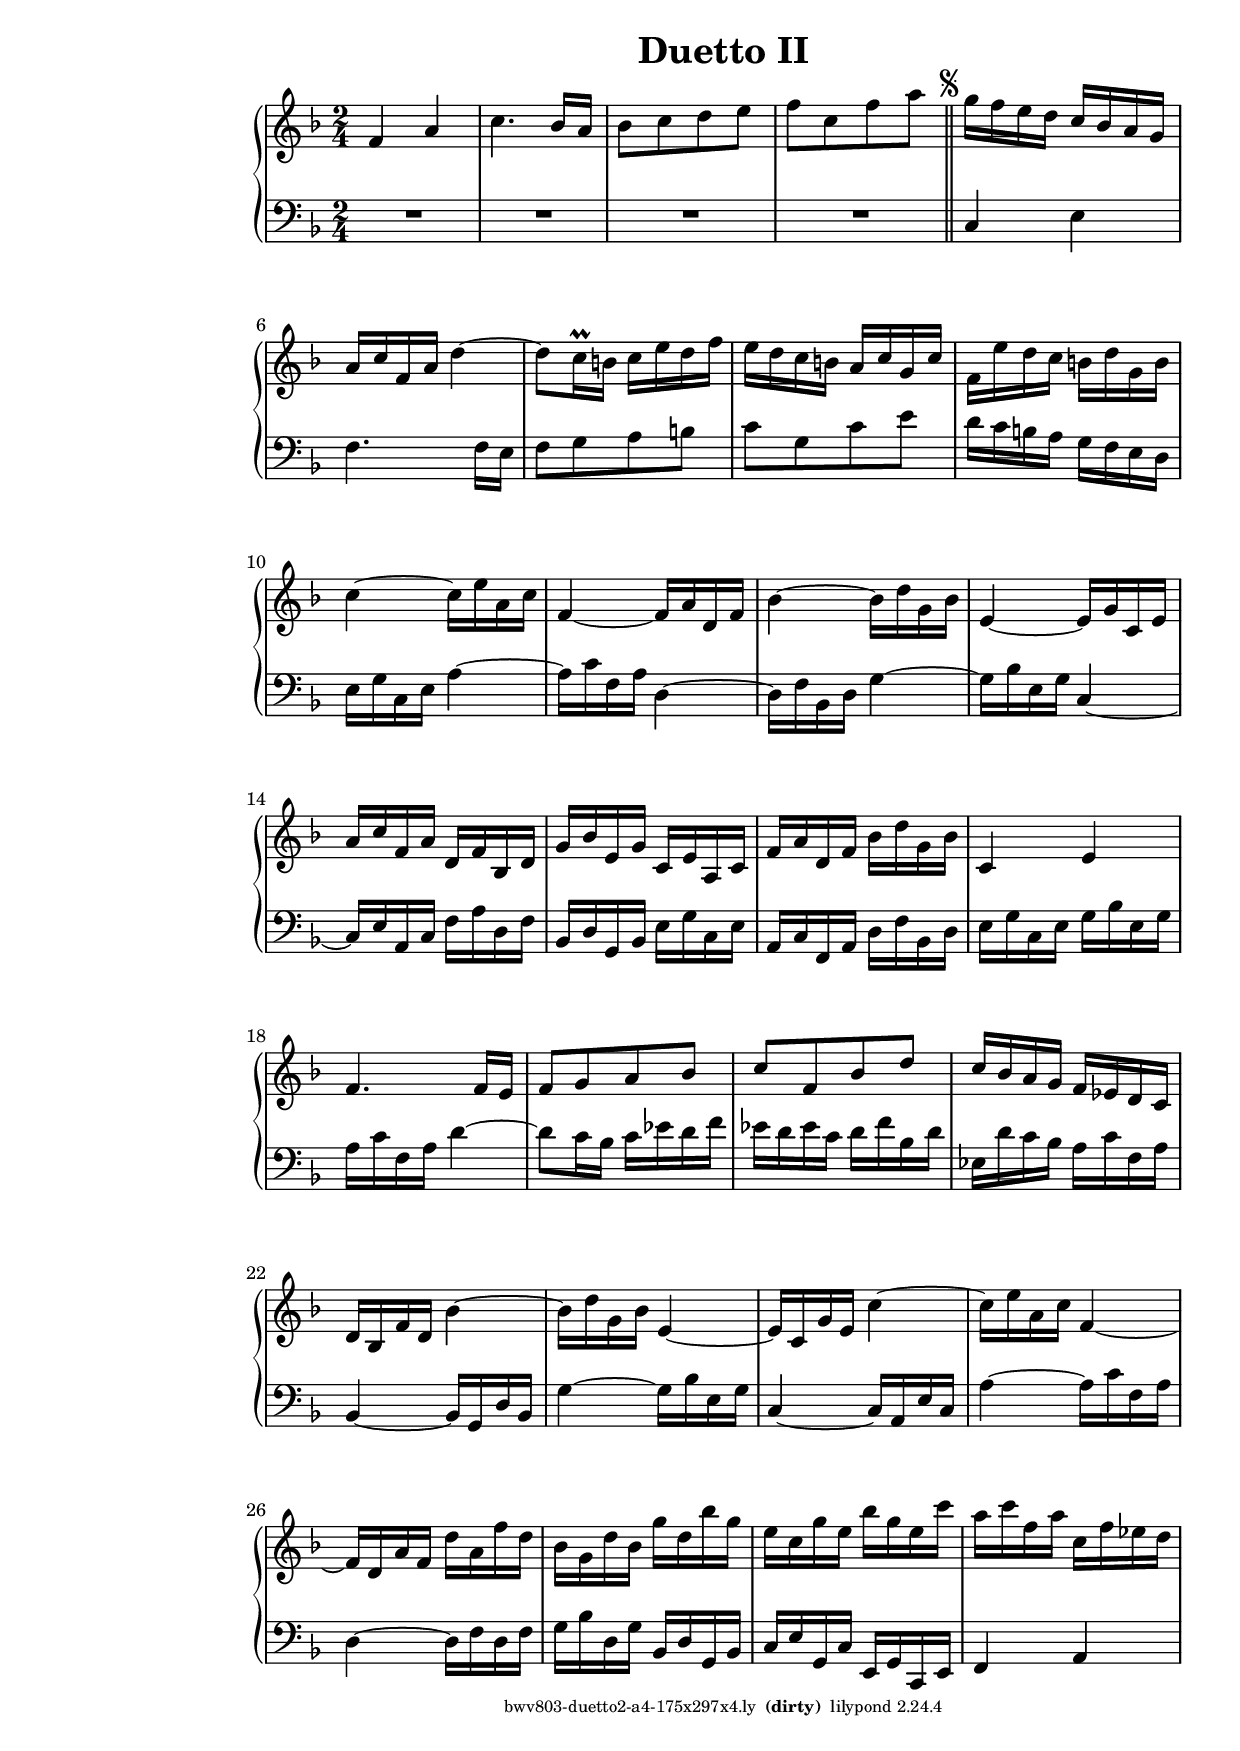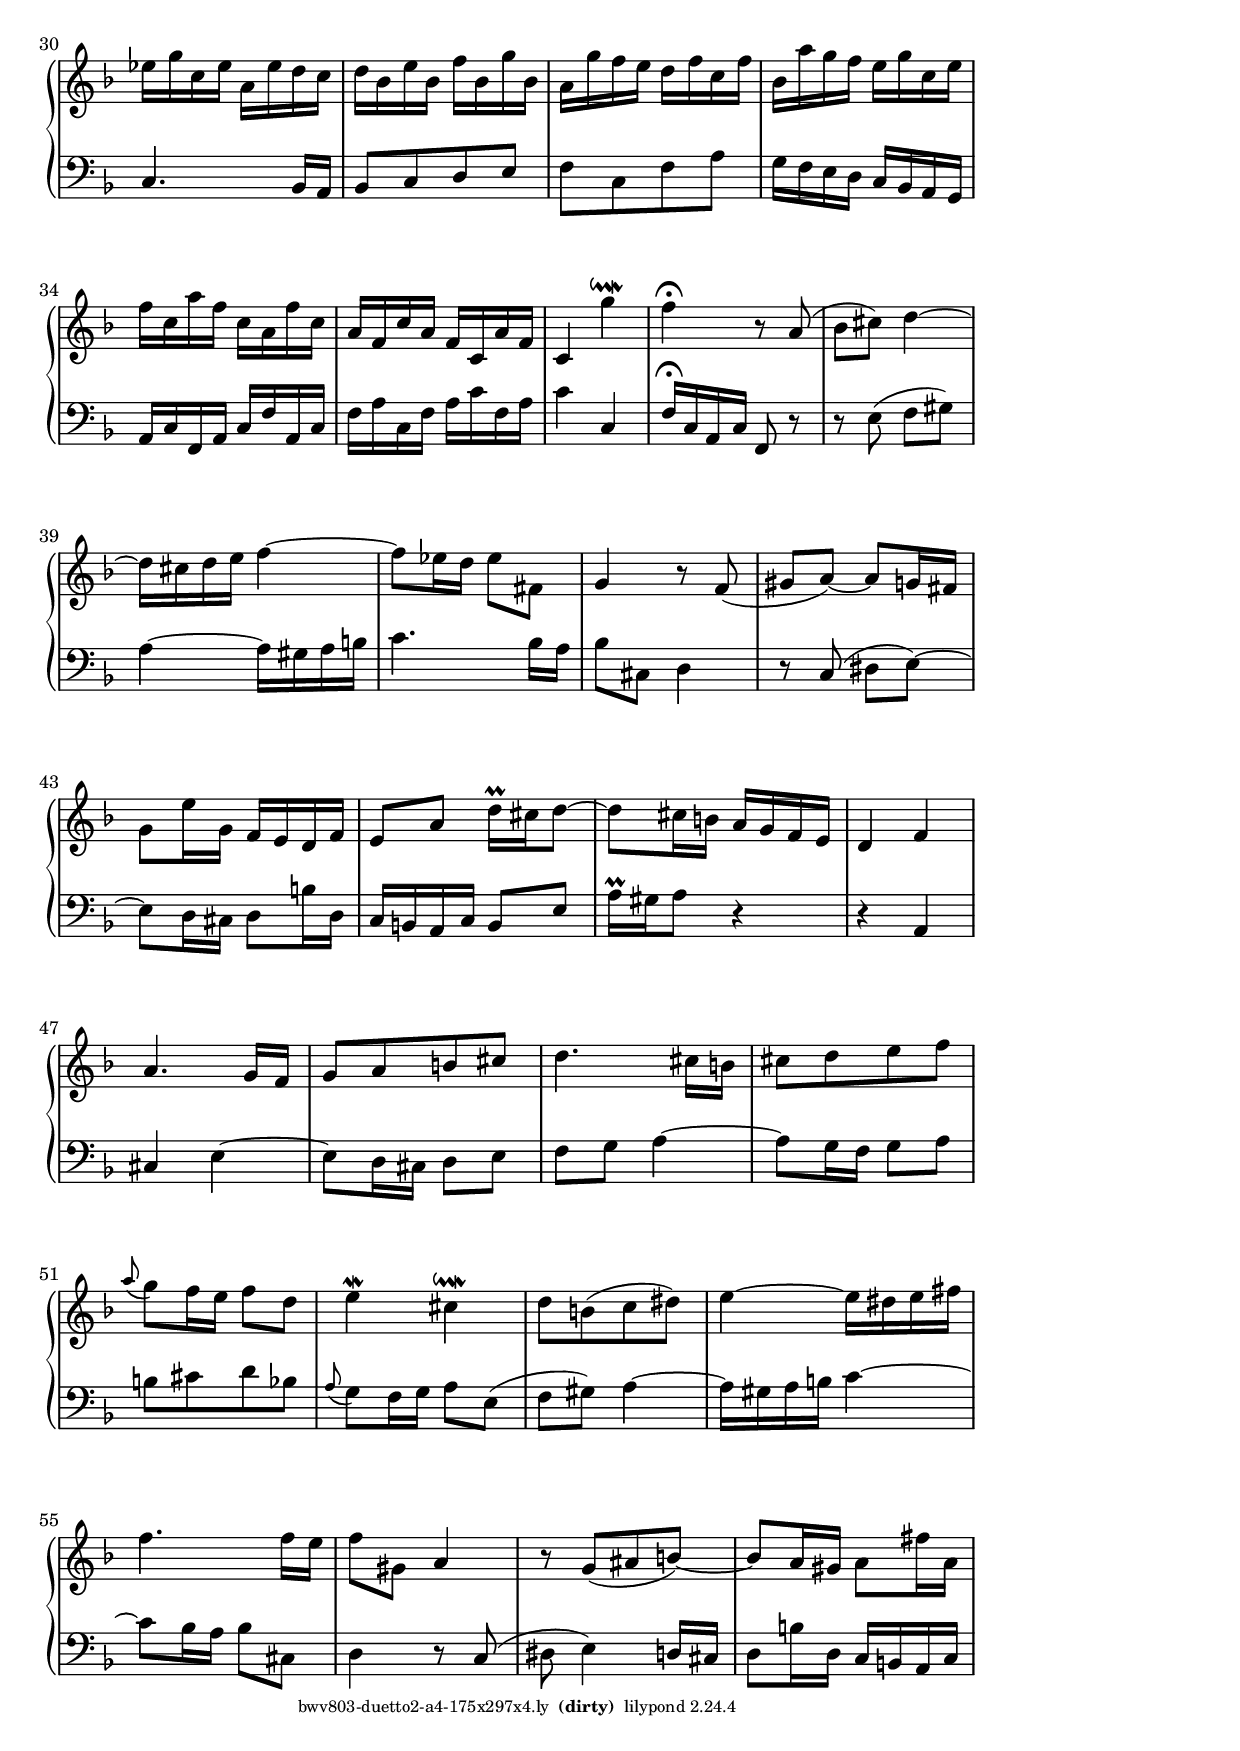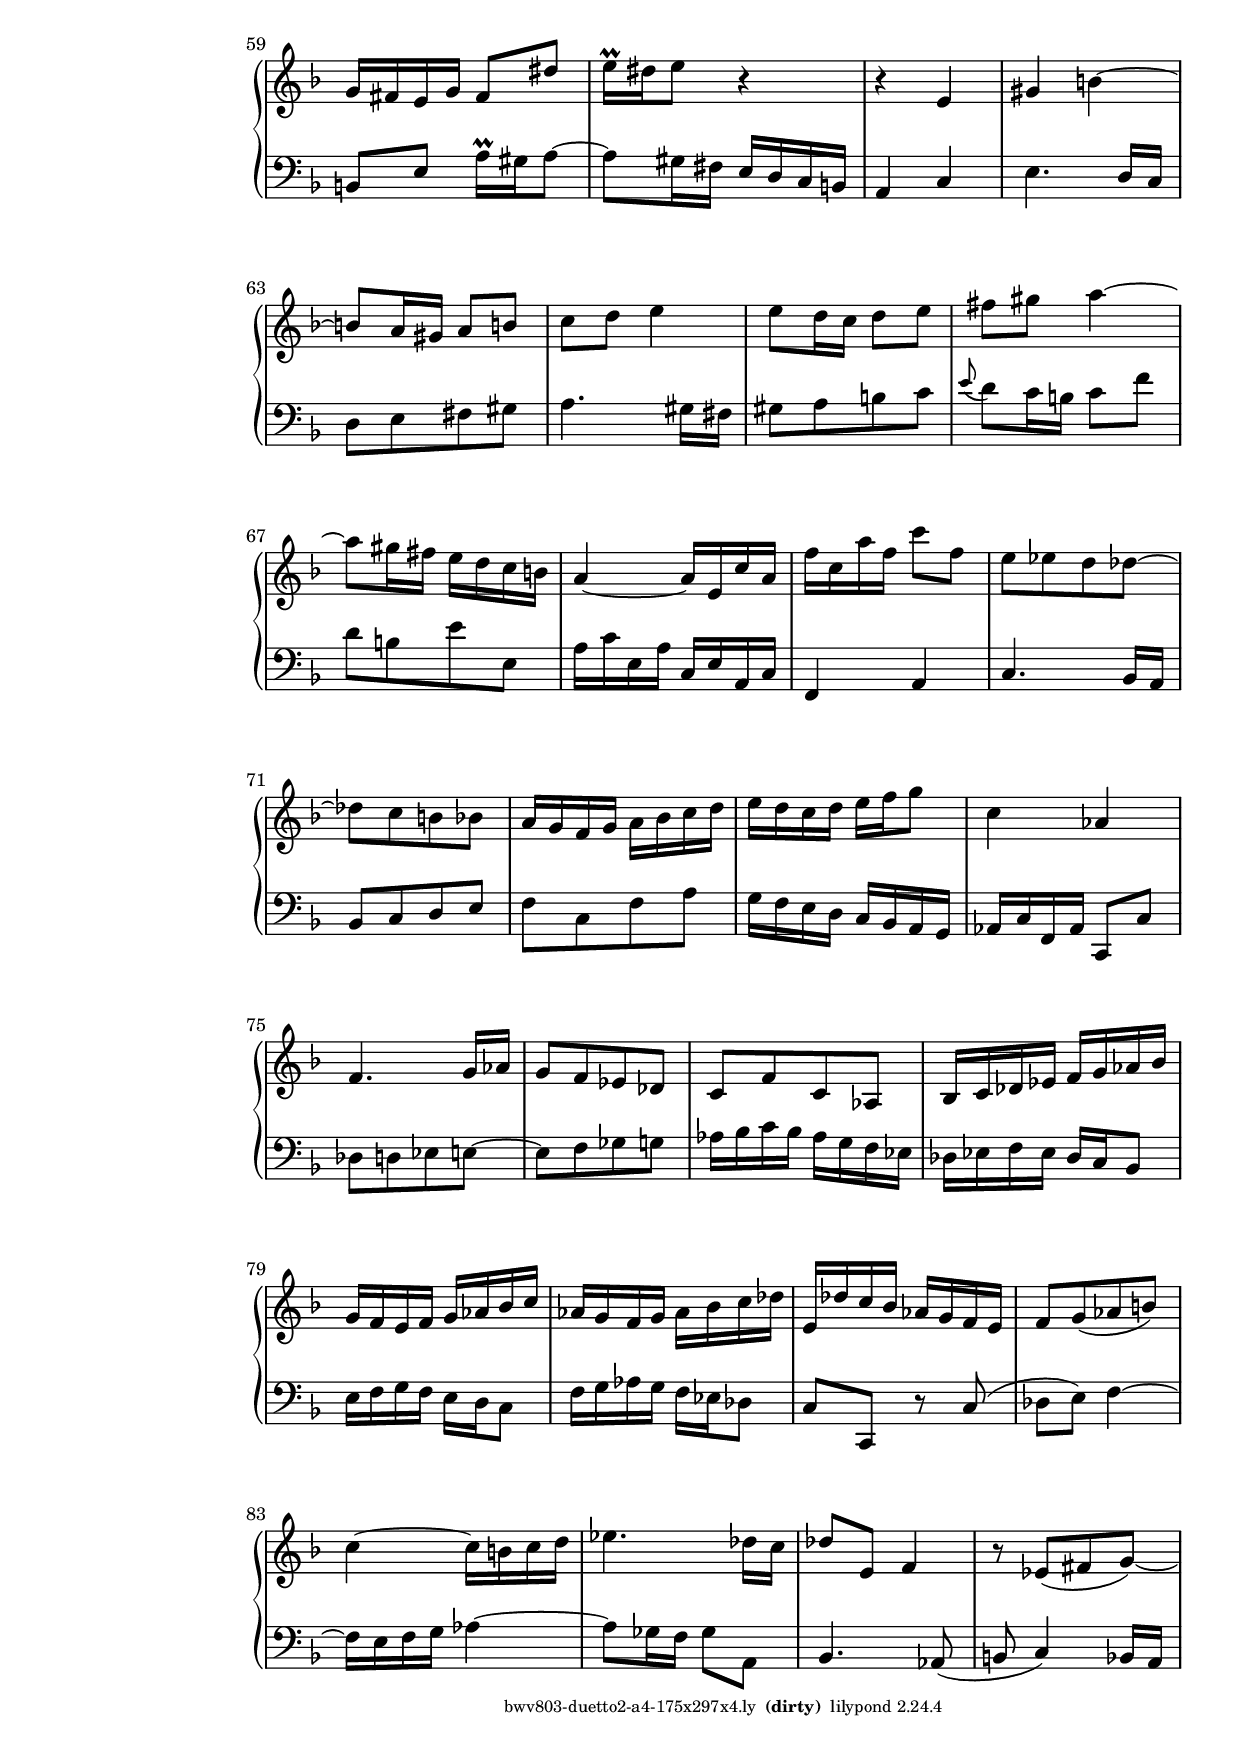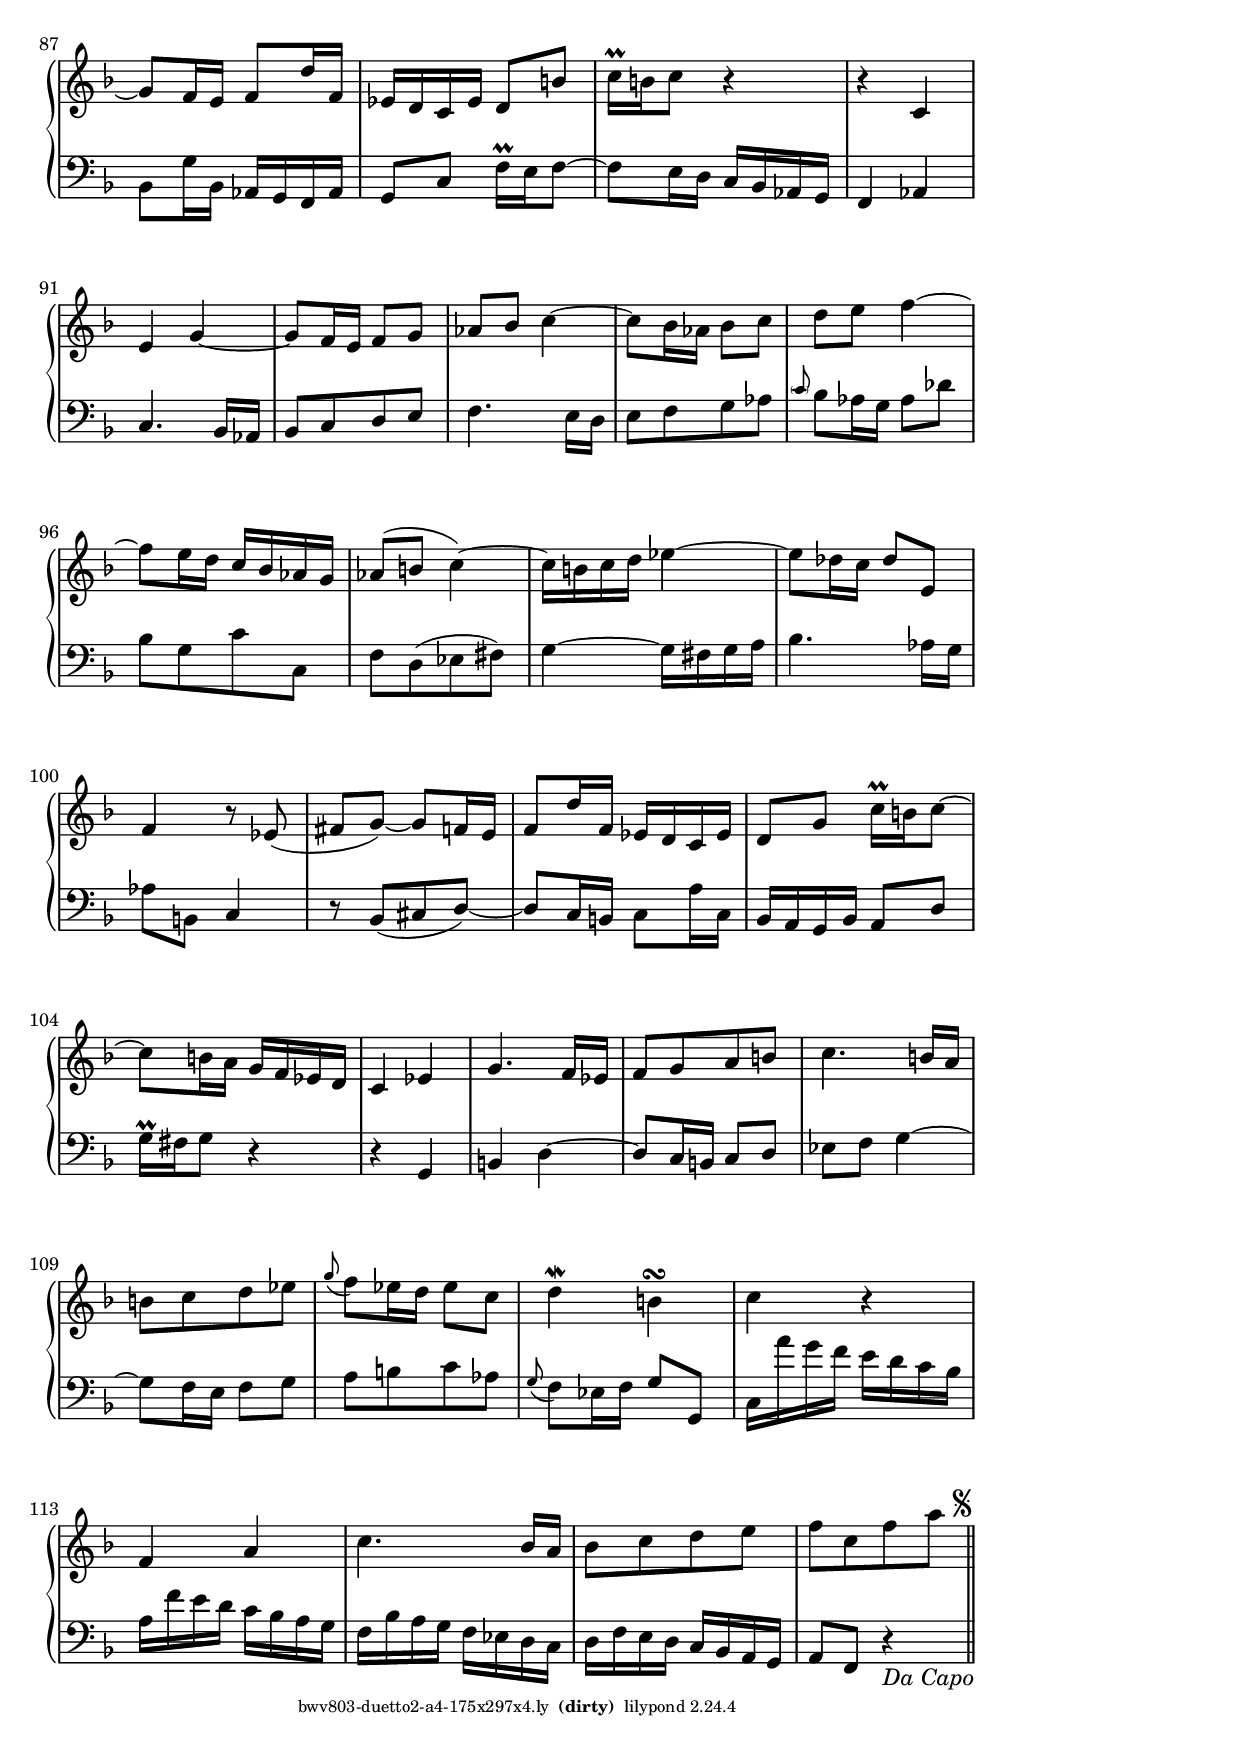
\version "2.18.2"

\include "../../include/general.ily"
\include "../../include/a4-175x297.ily"

breaks = {}

#(set-global-staff-size 20.0)
\version "2.18.2"

\header {
  title = "Duetto II"
}

global = {
  \key f \major
  \time 2/4
}

right = \relative c' {
  \global

  f4 a
  c4. bes16 a
  bes8[ c d e]
  f[ c f a] \bar "||" 
  \mark \markup { \small \musicglyph #"scripts.segno" }
  g16 f e d c bes a g
  a c f, a d4 ~
  
  d8 c16-\prall b c e d f
  e d c b a c g c
  f, e' d c b d g, b
  c4 ~ c16 e a, c
  f,4 ~
  f16 a d, f
  
  bes4 ~ bes16 d g, bes
  e,4 ~ e16 g c, e
  a c f, a d, f bes, d
  g bes e, g c, e a, c
  f a d, f bes d g, bes
  
  c,4 e
  f4. f16 e
  f8[ g a bes]
  c[ f, bes d]
  c16 bes a g f ees d c
  
  d bes f' d bes'4 ~
  bes16 d g, bes e,4 ~
  e16 c g' e c'4 ~
  c16 e a, c f,4 ~
  f16 d a' f d' a f' d
  
  bes g d' bes g' d bes' g
  e c g' e bes' g e c'
  a c f, a c, f ees d
  ees g c, ees a, ees' d c
  d bes e bes f' bes, g' bes,
  
  a g' f e d f c f
  bes, a' g f e g c, e
  f c a' f c a f' c
  a f c' a f c a' f
  c4 g''-\downmordent
  f-\fermata r8 a,(
  
  bes cis) d4 ~
  d16 cis d e f4 ~
  f8 ees16 d ees8 fis,
  g4 r8 f(
  gis a) ~
  a g16 fis
  g8 e'16 g, f e d f
  
  e8 a d16-\prall cis d8 ~
  d cis16 b a g f e
  d4 f
  a4. g16 f
  g8[ a b cis]
  d4. cis16 b
  
  cis8[ d e f] 
  \appoggiatura a8 g f16 e f8 d
  e4-\mordent cis-\downmordent
  d8[ b( c dis])
  e4 ~ e16 dis e fis
  f4. f16 e
 
  f8 gis, a4
  r8 g[( ais b]) ~
  b a16 gis a8 fis'16 a,
  g fis e g fis8 dis'
  e16-\prall dis e8 r4
  r e,
 
  gis b ~
  b8 a16 gis a8 b
  c d e4
  e8 d16 c d8 e
  fis gis a4 ~
  a8 gis16 fis e d c b
 
  a4 ~ a16 e c' a
  f' c a' f c'8 f,
  e[ ees d des] ~
  des[ c b bes]
  a16 g f g a bes c d
 
  e d c d e f g8
  c,4 aes
  f4. g16 aes
  g8[ f ees des]
  c[ f c aes]
 
  bes16 c des ees f g aes bes
  g f e f g aes bes c
  aes g f g aes bes c des
  e, des' c bes aes g f e
  f8[ g( aes b])
 
  c4 ~ c16 b c d
  ees4. des16 c
  des8 e, f4
  r8 ees[( fis g]) ~
  g f16 e f8 d'16 f,
 
  ees d c ees d8 b'
  c16-\prall b c8 r4
  r c,
  e g ~
  g8 f16 e f8 g
  aes bes c4 ~
 
  c8 bes16 aes bes8 c
  d e f4 ~
  f8 e16 d c bes aes g
  aes8( b c4) ~
  c16 b c d ees4 ~
  ees8 des16 c des8 e,
  
  f4 r8 ees(
  fis g) ~ g f16 e
  f8 d'16 f, ees d c ees
  d8 g c16-\prall b c8 ~
  c b16 a g f ees d
  c4 ees
  
  g4. f16 ees
  f8[ g a b]
  c4. b16 a
  b8[ c d ees]
  \appoggiatura g f ees16 d ees8 c
  d4-\mordent b-\turn
  
  c r
  f, a
  c4. bes16 a
  bes8[ c d e]
  f[ c f a] 
  \bar "||"
  %\mark \markup { \small \musicglyph #"scripts.segno" }
}

left = \relative c {
  \global
  
  R2*4
  c4 e
  
  f4. f16 e
  f8[ g a b]
  c[ g c e]
  d16 c b a g f e d
  e g c, e a4 ~
  a16 c f, a d,4 ~
  
  d16 f bes, d g4 ~
  g16 bes e, g c,4 ~
  c16 e a, c f a d, f
  bes, d g, bes e g c, e
  a, c f, a d f bes, d
  
  e g c, e g bes e, g
  a c f, a d4 ~
  d8 c16 bes c ees d f
  ees d ees c d f bes, d
  ees, d' c bes a c f, a
  
  bes,4 ~ bes16 g d' bes
  g'4 ~ g16 bes e, g
  c,4 ~ c16 a e' c
  a'4 ~ a16 c f, a
  d,4 ~ d16 f d f
  
  g bes d, g bes, d g, bes
  c e g, c e, g c, e
  f4 a
  c4. bes16 a
  bes8[ c d e]
  
  f[ c f a]
  g16 f e d c bes a g
  a c f, a c f a, c
  f a c, f a c f, a
  c4 c,
  f16-\fermata c a c f,8 r
  
  r e'( f gis)
  a4 ~ a16 gis a b
  c4. bes16 a
  bes8 cis, d4
  r8 c( dis e) ~
  e d16 cis d8 b'16 d,
  
  c b a c b8 e
  a16-\prall gis a8 r4
  r a,
  cis e ~ 
  e8 d16 cis d8 e
  f g a4 ~
  
  a8 g16 f g8 a
  b[ cis d bes]
  \appoggiatura a8 g f16 g a8 e(
  f gis) a4 ~
  a16 gis a b c4 ~
  c8 bes16 a bes8 cis,
  
  d4 r8 c(
  dis8 e4) d16 cis
  d8 b'16 d, c b a c
  b8 e a16-\prall gis a8 ~ 
  a gis16 fis e d c b
  a4 c
  
  e4. d16 c
  d8[ e fis gis]
  a4. gis16 fis
  gis8[ a b c]
  \appoggiatura e8 d c16 b c8 f
  d[ b e e,]
  
  a16 c e, a c, e a, c
  f,4 a
  c4. bes16 a
  bes8[ c d e]
  f[ c f a]
  
  g16 f e d c bes a g
  aes c f, aes c,8 c'
  des[ d ees e] ~
  e[ f ges g]
  aes16 bes c bes aes g f ees
  
  des ees f ees des c bes8
  e16 f g f e d c8
  f16 g aes g f ees des8
  c c, r c'(
  des e) f4 ~
  
  f16 e f g aes4 ~
  aes8 ges16 f ges8 a,
  bes4. aes8( 
  b c4) bes16 a
  bes8 g'16 bes, aes g f aes
  
  g8 c f16-\prall e f8 ~
  f e16 d c bes aes g
  f4 aes
  c4. bes16 aes
  bes8[ c d e]
  f4. e16 d
  
  e8[ f g aes]
  \grace { \parenthesize c8 } bes aes16 g aes8 des
  bes8[ g c c,]
  f[ d( ees fis])
  g4 ~ g16 fis g a
  bes4. aes16 g
  
  aes8 b, c4
  r8 bes[( cis d]) ~
  d c16 b c8 a'16 c,
  bes a g bes a8 d
  g16-\prall fis g8 r4
  r g,
  
  b d ~
  d8 c16 b c8 d
  ees f g4 ~
  g8 f16 e f8 g
  a[ b c aes]
  \appoggiatura g f ees16 f g8 g,
  
  c16 a'' g f e d c bes
  a f' e d c bes a g
  f bes a g f ees d c
  d f e d c bes a g
  a8 f r4_\markup { \italic "Da Capo" }  \bar "||"
  \once \override Score.RehearsalMark.self-alignment-X = #RIGHT
  \mark \markup { \small \musicglyph #"scripts.segno" } 
}

\score {
  \new PianoStaff <<
    \new Staff = "right" {
      << 
        %\breaks
        \new Voice = "right" { \right }
      >>
    }
    \new Staff = "left" { 
      <<
        %\breaks 
        \new Voice { \clef bass \left }
      >>
    }
  >>
  \layout { indent = 0 }
}

